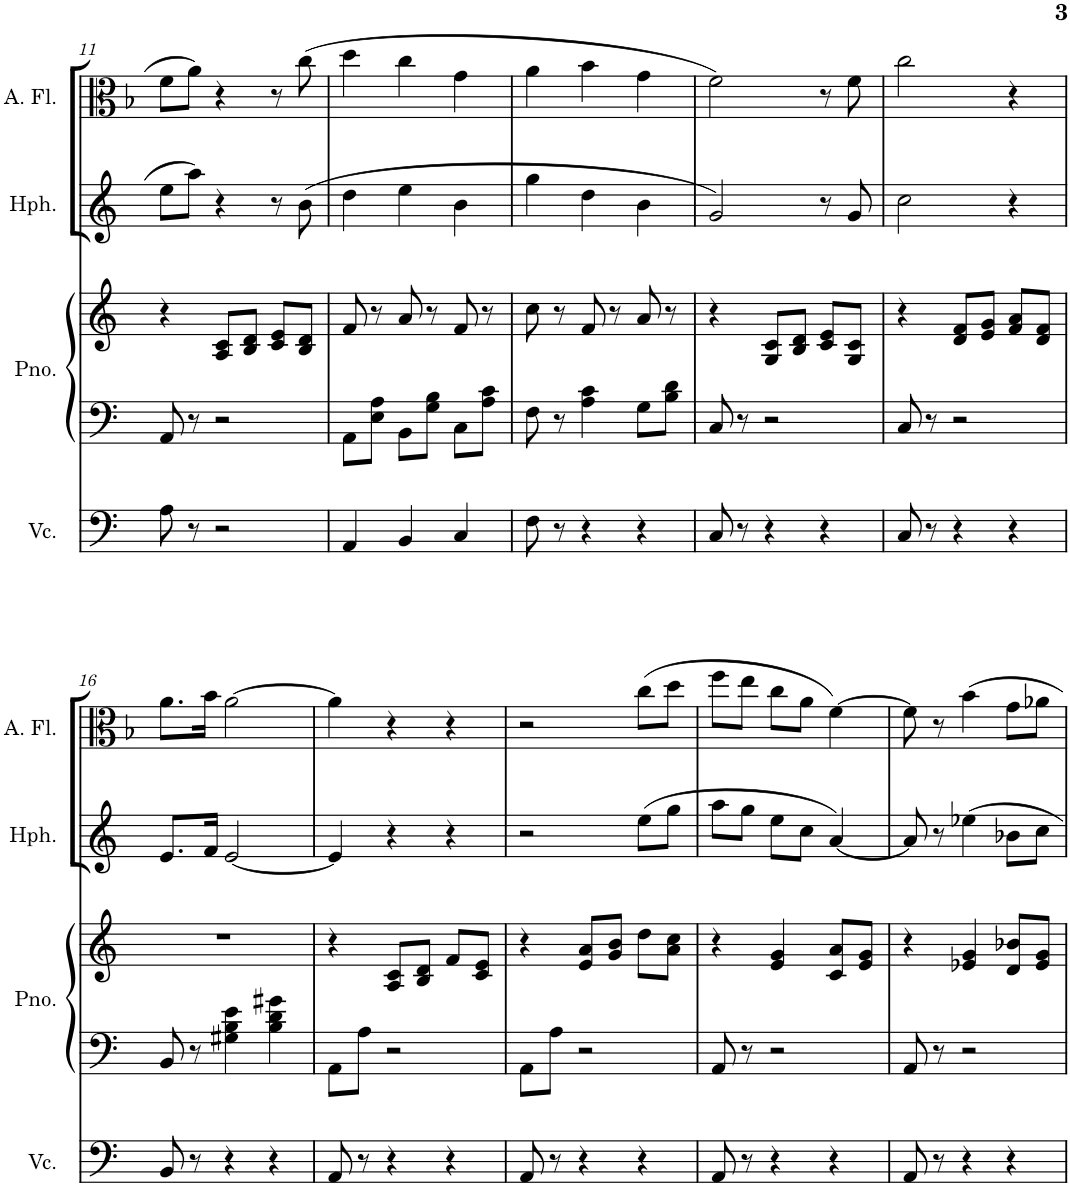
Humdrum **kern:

**kern	**kern	**kern	**kern	**kern
*part4	*part3	*part3	*part2	*part1
*staff5	*staff4	*staff3	*staff2	*staff1
*I"Violoncello	*I"Grand Piano	*	*I"Heckelphone	*I"Alto Flute
*I'Vc.	*I'Pno.	*	*I'Hph.	*I'A. Fl.
!!LO:PB:g=z
*clefF4	*clefF4	*clefG2	*clefG2	*clefG2
*	*	*	*Trd7c12	*Trd3c5
*k[]	*k[]	*k[]	*k[]	*k[b-]
*M3/4	*M3/4	*M3/4	*M3/4	*M3/4
=11	=11	=11	=11	=11
8A\	8AA/	4r	8ee\L	8f\L
8r	8r	.	8aa\J	8a\J
2r	2r	8A/ 8c/L	4r	4r
.	.	8B/ 8d/J	.	.
.	.	8c/ 8e/L	8r	8r
.	.	8B/ 8d/J	(8b\	(8cc\
=12	=12	=12	=12	=12
4AA/	8AA\L	8f/	4dd\	4dd\
.	8E\ 8A\J	8r	.	.
4BB/	8BB\L	8a/	4ee\	4cc\
.	8G\ 8B\J	8r	.	.
4C/	8C\L	8f/	4b\	4g\
.	8A\ 8c\J	8r	.	.
=13	=13	=13	=13	=13
8F\	8F\	8cc\	4gg\	4a\
8r	8r	8r	.	.
4r	4A\ 4c\	8f/	4dd\	4b-\
.	.	8r	.	.
4r	8G\L	8a/	4b\	4g\
.	8B\ 8d\J	8r	.	.
=14	=14	=14	=14	=14
8C/	8C/	4r	2g/)	2f\)
8r	8r	.	.	.
4r	2r	8G/ 8c/L	.	.
.	.	8B/ 8d/J	.	.
4r	.	8c/ 8e/L	8r	8r
.	.	8G/ 8c/J	8g/	8f\
=15	=15	=15	=15	=15
8C/	8C/	4r	2cc\	2cc\
8r	8r	.	.	.
4r	2r	8d/ 8f/L	.	.
.	.	8e/ 8g/J	.	.
4r	.	8f/ 8a/L	4r	4r
.	.	8d/ 8f/J	.	.
!!LO:LB:g=z
=16	=16	=16	=16	=16
8BB/	8BB/	2.r	8.e/L	8.a\L
8r	8r	.	.	.
.	.	.	16f/Jk	16b-\Jk
4r	4G#X\ 4B\ 4e\	.	[2e/	[2a\
4r	4B\ 4d\ 4g#X\	.	.	.
=17	=17	=17	=17	=17
8AA/	8AA\L	4r	4e/]	4a\]
8r	8A\J	.	.	.
4r	2r	8A/ 8c/L	4r	4r
.	.	8B/ 8d/J	.	.
4r	.	8f/L	4r	4r
.	.	8c/ 8e/J	.	.
=18	=18	=18	=18	=18
8AA/	8AA\L	4r	2r	2r
8r	8A\J	.	.	.
4r	2r	8e/ 8a/L	.	.
.	.	8g/ 8b/J	.	.
4r	.	8dd\L	(8ee\L	(8cc\L
.	.	8a\ 8cc\J	8gg\J	8dd\J
=19	=19	=19	=19	=19
8AA/	8AA/	4r	8aa\L	8ff\L
8r	8r	.	8gg\J	8ee\J
4r	2r	4e/ 4g/	8ee\L	8cc\L
.	.	.	8cc\J	8a\J
4r	.	8c/ 8a/L	[4a/)	[4f\)
.	.	8e/ 8g/J	.	.
=20	=20	=20	=20	=20
8AA/	8AA/	4r	8a/]	8f\]
8r	8r	.	8r	8r
4r	2r	4e-X/ 4g/	4ee-X\	4b-\
4r	.	8d/ 8b-X/L	8b-X\L	8g\L
.	.	8e-/ 8g/J	8cc\J	8a-X\J
=	=	=	=	=
*-	*-	*-	*-	*-
